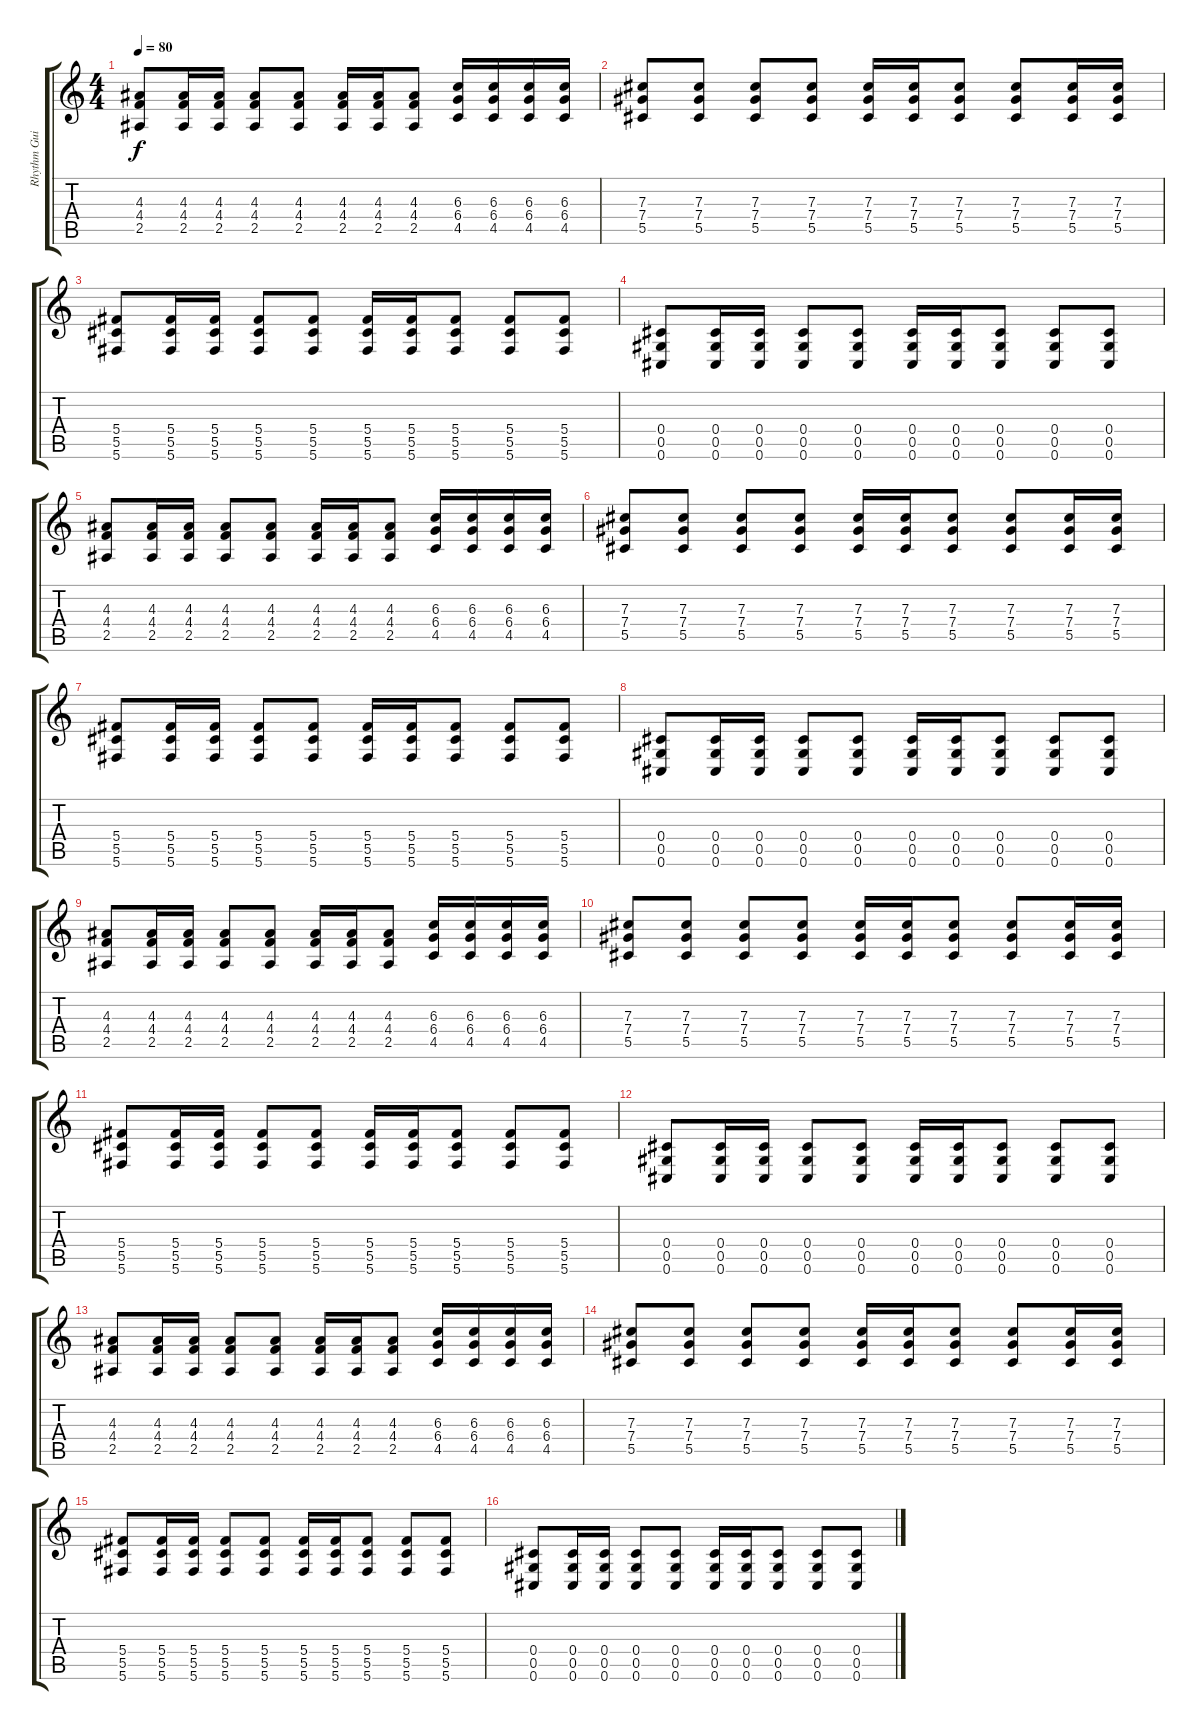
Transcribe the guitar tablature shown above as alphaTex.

\track ("Rhythm Guitar (Alex)" "Rhythm Gui") {instrument distortionguitar}
\staff {score tabs}
\tuning (Eb4 Bb3 Gb3 Db3 Ab2 Db2) {hide}
\ts (4 4)
\tempo 80
\clef g2
\ks c
(4.3 4.4 2.5).8{dy f} (4.3 4.4 2.5).16 (4.3 4.4 2.5).16 (4.3 4.4 2.5).8 (4.3 4.4 2.5).8 (4.3 4.4 2.5).16 (4.3 4.4 2.5).16 (4.3 4.4 2.5).8 (6.3 6.4 4.5).16 (6.3 6.4 4.5).16 (6.3 6.4 4.5).16 (6.3 6.4 4.5).16 |
(7.3 7.4 5.5).8 (7.3 7.4 5.5).8 (7.3 7.4 5.5).8 (7.3 7.4 5.5).8 (7.3 7.4 5.5).16 (7.3 7.4 5.5).16 (7.3 7.4 5.5).8 (7.3 7.4 5.5).8 (7.3 7.4 5.5).16 (7.3 7.4 5.5).16 |
(5.4 5.5 5.6).8 (5.4 5.5 5.6).16 (5.4 5.5 5.6).16 (5.4 5.5 5.6).8 (5.4 5.5 5.6).8 (5.4 5.5 5.6).16 (5.4 5.5 5.6).16 (5.4 5.5 5.6).8 (5.4 5.5 5.6).8 (5.4 5.5 5.6).8 |
(0.4 0.5 0.6).8 (0.4 0.5 0.6).16 (0.4 0.5 0.6).16 (0.4 0.5 0.6).8 (0.4 0.5 0.6).8 (0.4 0.5 0.6).16 (0.4 0.5 0.6).16 (0.4 0.5 0.6).8 (0.4 0.5 0.6).8 (0.4 0.5 0.6).8 |
(4.3 4.4 2.5).8 (4.3 4.4 2.5).16 (4.3 4.4 2.5).16 (4.3 4.4 2.5).8 (4.3 4.4 2.5).8 (4.3 4.4 2.5).16 (4.3 4.4 2.5).16 (4.3 4.4 2.5).8 (6.3 6.4 4.5).16 (6.3 6.4 4.5).16 (6.3 6.4 4.5).16 (6.3 6.4 4.5).16 |
(7.3 7.4 5.5).8 (7.3 7.4 5.5).8 (7.3 7.4 5.5).8 (7.3 7.4 5.5).8 (7.3 7.4 5.5).16 (7.3 7.4 5.5).16 (7.3 7.4 5.5).8 (7.3 7.4 5.5).8 (7.3 7.4 5.5).16 (7.3 7.4 5.5).16 |
(5.4 5.5 5.6).8 (5.4 5.5 5.6).16 (5.4 5.5 5.6).16 (5.4 5.5 5.6).8 (5.4 5.5 5.6).8 (5.4 5.5 5.6).16 (5.4 5.5 5.6).16 (5.4 5.5 5.6).8 (5.4 5.5 5.6).8 (5.4 5.5 5.6).8 |
(0.4 0.5 0.6).8 (0.4 0.5 0.6).16 (0.4 0.5 0.6).16 (0.4 0.5 0.6).8 (0.4 0.5 0.6).8 (0.4 0.5 0.6).16 (0.4 0.5 0.6).16 (0.4 0.5 0.6).8 (0.4 0.5 0.6).8 (0.4 0.5 0.6).8 |
(4.3 4.4 2.5).8 (4.3 4.4 2.5).16 (4.3 4.4 2.5).16 (4.3 4.4 2.5).8 (4.3 4.4 2.5).8 (4.3 4.4 2.5).16 (4.3 4.4 2.5).16 (4.3 4.4 2.5).8 (6.3 6.4 4.5).16 (6.3 6.4 4.5).16 (6.3 6.4 4.5).16 (6.3 6.4 4.5).16 |
(7.3 7.4 5.5).8 (7.3 7.4 5.5).8 (7.3 7.4 5.5).8 (7.3 7.4 5.5).8 (7.3 7.4 5.5).16 (7.3 7.4 5.5).16 (7.3 7.4 5.5).8 (7.3 7.4 5.5).8 (7.3 7.4 5.5).16 (7.3 7.4 5.5).16 |
(5.4 5.5 5.6).8 (5.4 5.5 5.6).16 (5.4 5.5 5.6).16 (5.4 5.5 5.6).8 (5.4 5.5 5.6).8 (5.4 5.5 5.6).16 (5.4 5.5 5.6).16 (5.4 5.5 5.6).8 (5.4 5.5 5.6).8 (5.4 5.5 5.6).8 |
(0.4 0.5 0.6).8 (0.4 0.5 0.6).16 (0.4 0.5 0.6).16 (0.4 0.5 0.6).8 (0.4 0.5 0.6).8 (0.4 0.5 0.6).16 (0.4 0.5 0.6).16 (0.4 0.5 0.6).8 (0.4 0.5 0.6).8 (0.4 0.5 0.6).8 |
(4.3 4.4 2.5).8 (4.3 4.4 2.5).16 (4.3 4.4 2.5).16 (4.3 4.4 2.5).8 (4.3 4.4 2.5).8 (4.3 4.4 2.5).16 (4.3 4.4 2.5).16 (4.3 4.4 2.5).8 (6.3 6.4 4.5).16 (6.3 6.4 4.5).16 (6.3 6.4 4.5).16 (6.3 6.4 4.5).16 |
(7.3 7.4 5.5).8 (7.3 7.4 5.5).8 (7.3 7.4 5.5).8 (7.3 7.4 5.5).8 (7.3 7.4 5.5).16 (7.3 7.4 5.5).16 (7.3 7.4 5.5).8 (7.3 7.4 5.5).8 (7.3 7.4 5.5).16 (7.3 7.4 5.5).16 |
(5.4 5.5 5.6).8 (5.4 5.5 5.6).16 (5.4 5.5 5.6).16 (5.4 5.5 5.6).8 (5.4 5.5 5.6).8 (5.4 5.5 5.6).16 (5.4 5.5 5.6).16 (5.4 5.5 5.6).8 (5.4 5.5 5.6).8 (5.4 5.5 5.6).8 |
(0.4 0.5 0.6).8 (0.4 0.5 0.6).16 (0.4 0.5 0.6).16 (0.4 0.5 0.6).8 (0.4 0.5 0.6).8 (0.4 0.5 0.6).16 (0.4 0.5 0.6).16 (0.4 0.5 0.6).8 (0.4 0.5 0.6).8 (0.4 0.5 0.6).8
